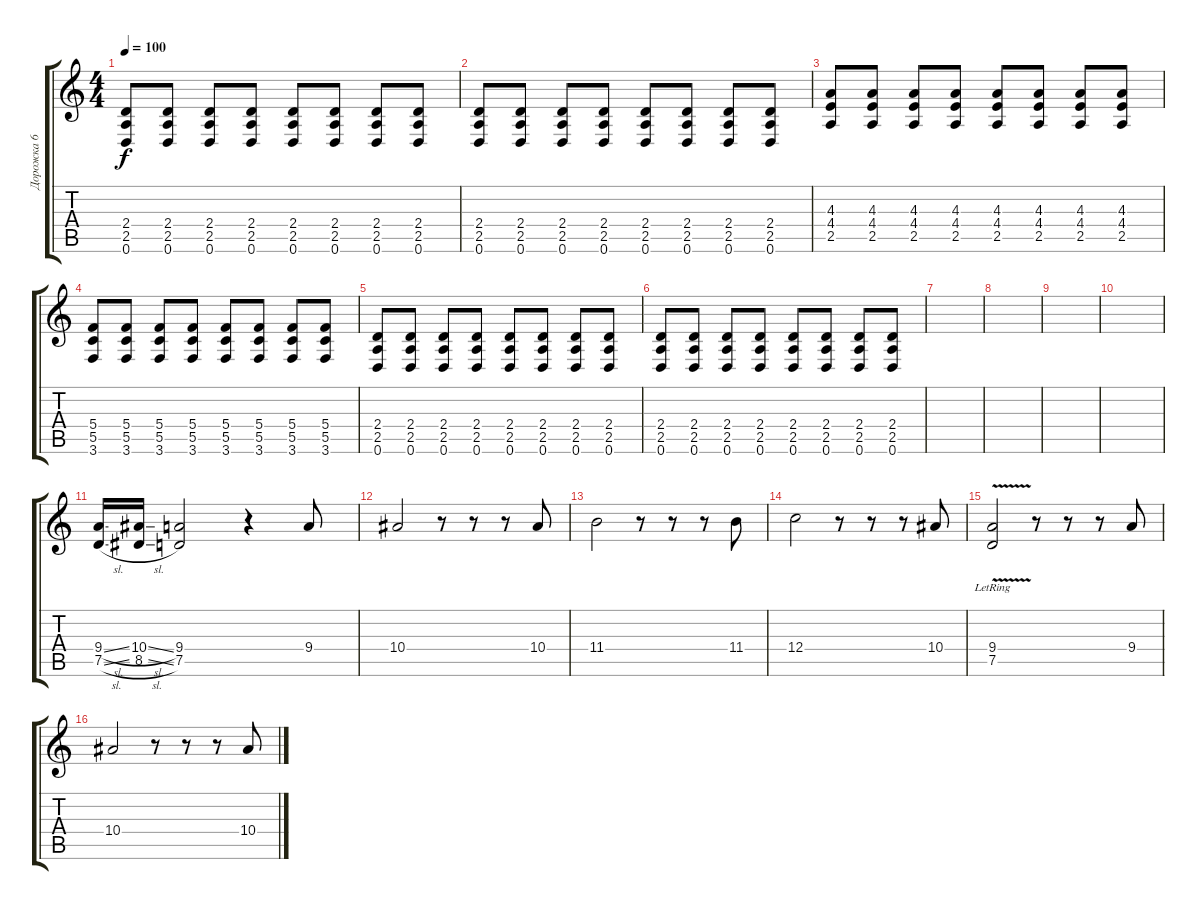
\track ("Дорожка 6" "Дорожка 6") {instrument distortionguitar}
\staff {score tabs}
\tuning (D4 A3 F3 C3 G2 D2) {hide}
\ts (4 4)
\tempo 100
\clef g2
\ks c
(2.4 2.5 0.6).8{dy f} (2.4 2.5 0.6).8 (2.4 2.5 0.6).8 (2.4 2.5 0.6).8 (2.4 2.5 0.6).8 (2.4 2.5 0.6).8 (2.4 2.5 0.6).8 (2.4 2.5 0.6).8 |
(2.4 2.5 0.6).8 (2.4 2.5 0.6).8 (2.4 2.5 0.6).8 (2.4 2.5 0.6).8 (2.4 2.5 0.6).8 (2.4 2.5 0.6).8 (2.4 2.5 0.6).8 (2.4 2.5 0.6).8 |
(4.3 4.4 2.5).8 (4.3 4.4 2.5).8 (4.3 4.4 2.5).8 (4.3 4.4 2.5).8 (4.3 4.4 2.5).8 (4.3 4.4 2.5).8 (4.3 4.4 2.5).8 (4.3 4.4 2.5).8 |
(5.4 5.5 3.6).8 (5.4 5.5 3.6).8 (5.4 5.5 3.6).8 (5.4 5.5 3.6).8 (5.4 5.5 3.6).8 (5.4 5.5 3.6).8 (5.4 5.5 3.6).8 (5.4 5.5 3.6).8 |
(2.4 2.5 0.6).8 (2.4 2.5 0.6).8 (2.4 2.5 0.6).8 (2.4 2.5 0.6).8 (2.4 2.5 0.6).8 (2.4 2.5 0.6).8 (2.4 2.5 0.6).8 (2.4 2.5 0.6).8 |
(2.4 2.5 0.6).8 (2.4 2.5 0.6).8 (2.4 2.5 0.6).8 (2.4 2.5 0.6).8 (2.4 2.5 0.6).8 (2.4 2.5 0.6).8 (2.4 2.5 0.6).8 (2.4 2.5 0.6).8 |
|
|
|
|
(9.4{sl} 7.5{sl}).16 (10.4{sl} 8.5{sl}).16 (9.4 7.5).2 r.4 9.4.8 |
10.4.2 r.8 r.8 r.8 10.4.8 |
11.4.2 r.8 r.8 r.8 11.4.8 |
12.4.2 r.8 r.8 r.8 10.4.8 |
(9.4{v lr} 7.5{v lr}).2 r.8 r.8 r.8 9.4.8 |
10.4.2 r.8 r.8 r.8 10.4.8
